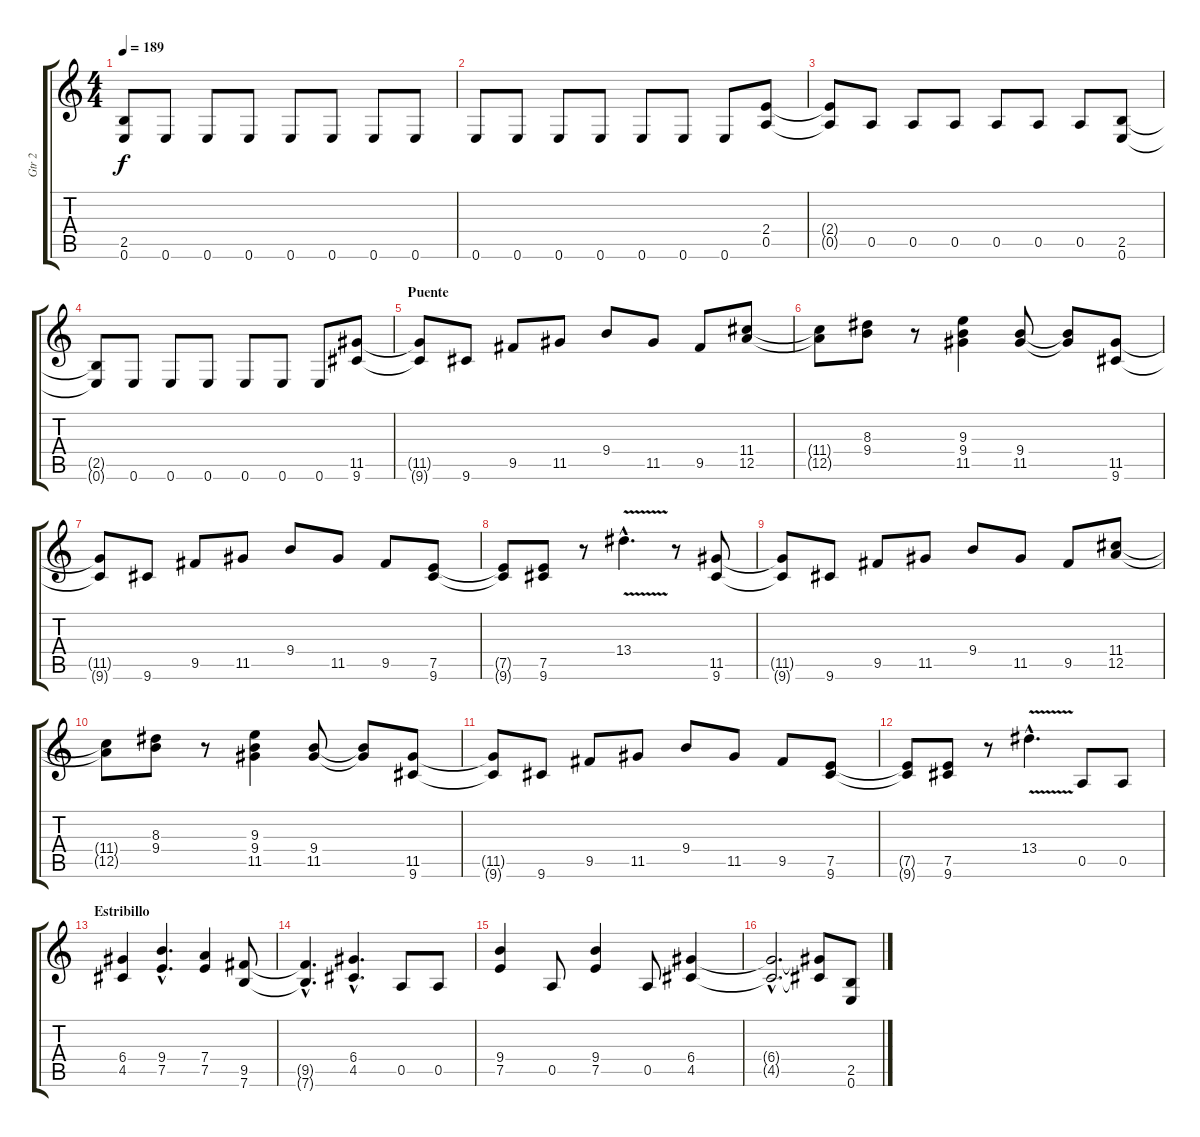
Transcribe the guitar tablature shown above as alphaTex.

\track ("Gtr 2" "Gtr 2") {instrument distortionguitar}
\staff {score tabs}
\tuning (E4 B3 G3 D3 A2 E2) {hide}
\ts (4 4)
\tempo 189
\clef g2
\ks c
(2.5{t} 0.6{t}).8{dy f} 0.6.8 0.6.8 0.6.8 0.6.8 0.6.8 0.6.8 0.6.8 |
0.6.8 0.6.8 0.6.8 0.6.8 0.6.8 0.6.8 0.6.8 (2.4 0.5).8 |
(2.4{t} 0.5{t}).8 0.5.8 0.5.8 0.5.8 0.5.8 0.5.8 0.5.8 (2.5 0.6).8 |
(2.5{t} 0.6{t}).8 0.6.8 0.6.8 0.6.8 0.6.8 0.6.8 0.6.8 (11.5 9.6).8 |
\section ("" "Puente")
(11.5{t} 9.6{t}).8 9.6.8 9.5.8 11.5.8 9.4.8 11.5.8 9.5.8 (11.4 12.5).8 |
(11.4{t} 12.5{t}).8 (8.3 9.4).8 r.8 (9.3 9.4 11.5).4 (9.4 11.5).8 (9.4{t} 11.5{t}).8 (11.5 9.6).8 |
(11.5{t} 9.6{t}).8 9.6.8 9.5.8 11.5.8 9.4.8 11.5.8 9.5.8 (7.5 9.6).8 |
(7.5{t} 9.6{t}).8 (7.5 9.6).8 r.8 13.4{v hac}.4{d} r.8 (11.5 9.6).8 |
(11.5{t} 9.6{t}).8 9.6.8 9.5.8 11.5.8 9.4.8 11.5.8 9.5.8 (11.4 12.5).8 |
(11.4{t} 12.5{t}).8 (8.3 9.4).8 r.8 (9.3 9.4 11.5).4 (9.4 11.5).8 (9.4{t} 11.5{t}).8 (11.5 9.6).8 |
(11.5{t} 9.6{t}).8 9.6.8 9.5.8 11.5.8 9.4.8 11.5.8 9.5.8 (7.5 9.6).8 |
(7.5{t} 9.6{t}).8 (7.5 9.6).8 r.8 13.4{v hac}.4{d} 0.5.8 0.5.8 |
\section ("" "Estribillo")
(6.4 4.5).4 (9.4{hac} 7.5{hac}).4{d} (7.4 7.5).4 (9.5 7.6).8 |
(9.5{hac t} 7.6{hac t}).4{d} (6.4{hac} 4.5{hac}).4{d} 0.5.8 0.5.8 |
(9.4 7.5).4 0.5.8 (9.4 7.5).4 0.5.8 (6.4 4.5).4 |
(6.4{hac t} 4.5{hac t}).2{d} (6.4{t} 4.5{t}).8 (2.5 0.6).8
